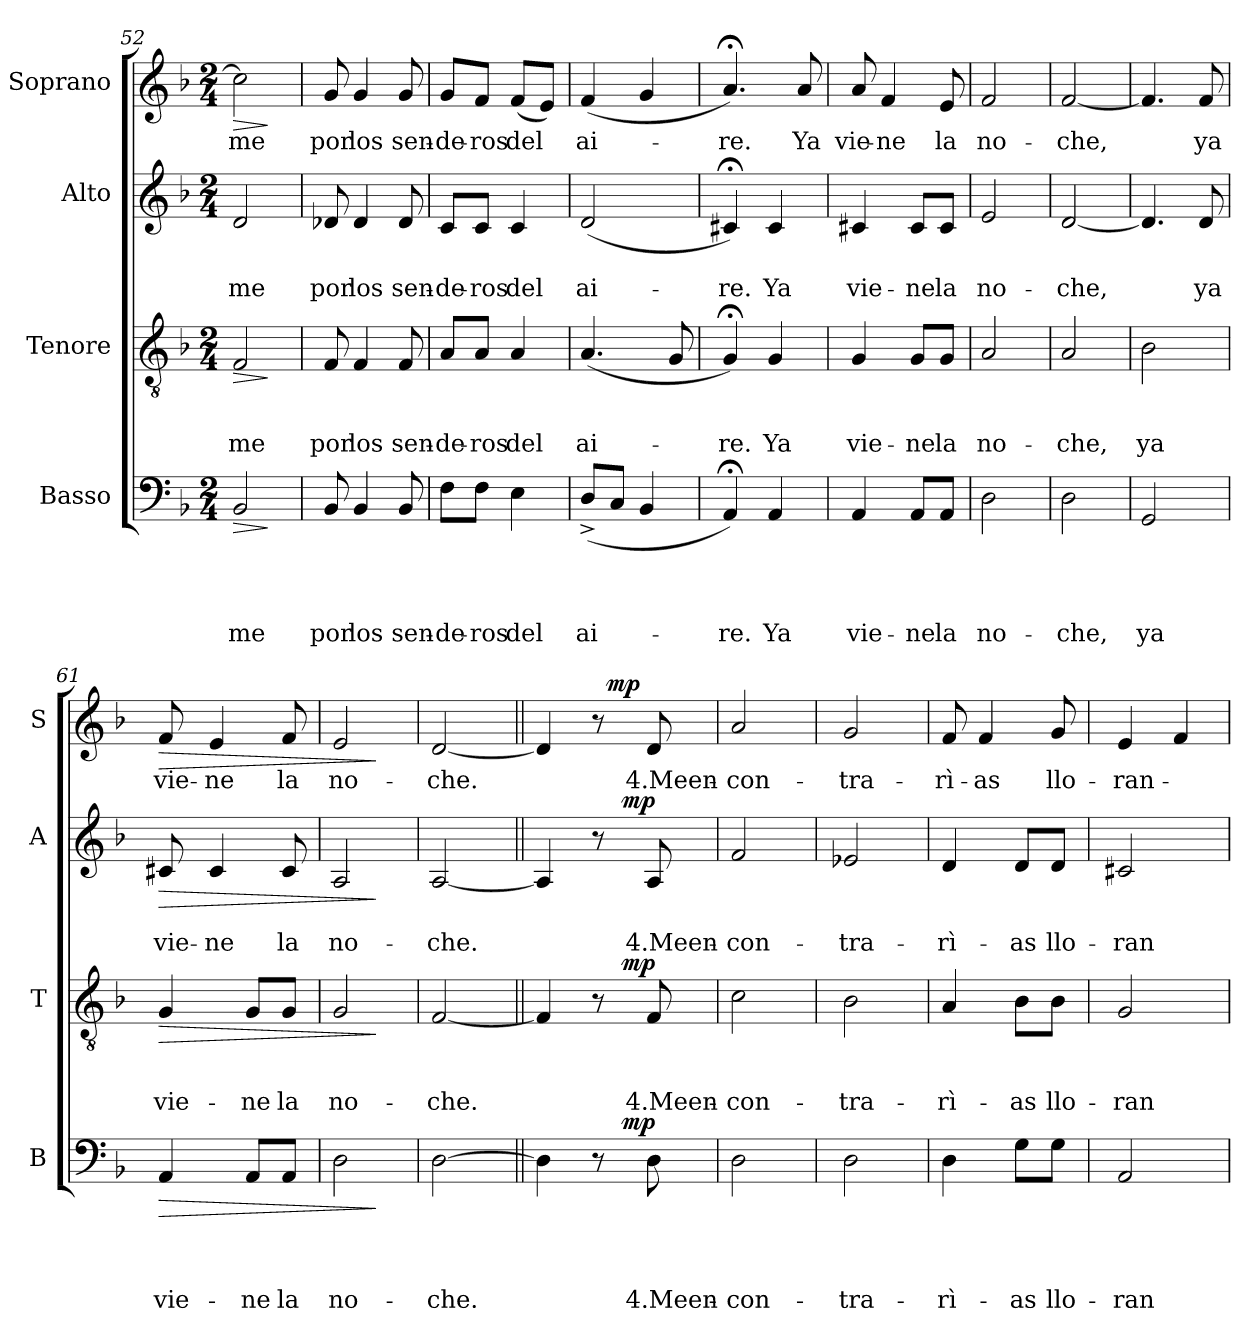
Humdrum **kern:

**kern	**text	**text	**text	**text	**dynam	**kern	**text	**text	**text	**dynam	**kern	**text	**text	**dynam	**kern	**text	**dynam
*part4	*part4	*part4	*part4	*part4	*part4	*part3	*part3	*part3	*part3	*part3	*part2	*part2	*part2	*part2	*part1	*part1	*part1
*staff4	*staff4	*staff4	*staff4	*staff4	*staff4	*staff3	*staff3	*staff3	*staff3	*staff3	*staff2	*staff2	*staff2	*staff2	*staff1	*staff1	*staff1
*I"Basso	*	*	*	*	*	*I"Tenore	*	*	*	*	*I"Alto	*	*	*	*I"Soprano	*	*
*I'B	*	*	*	*	*	*I'T	*	*	*	*	*I'A	*	*	*	*I'S	*	*
*clefF4	*	*	*	*	*	*clefGv2	*	*	*	*	*clefG2	*	*	*	*clefG2	*	*
*k[b-]	*	*	*	*	*	*k[b-]	*	*	*	*	*k[b-]	*	*	*	*k[b-]	*	*
*F:	*	*	*	*	*	*F:	*	*	*	*	*F:	*	*	*	*F:	*	*
*M2/4	*	*	*	*	*	*M2/4	*	*	*	*	*M2/4	*	*	*	*M2/4	*	*
=52	=52	=52	=52	=52	=52	=52	=52	=52	=52	=52	=52	=52	=52	=52	=52	=52	=52
!	!	!	!	!LO:LY:b	!LO:HP:b	!	!	!	!LO:LY:b	!LO:HP:b	!	!	!LO:LY:b	!	!	!LO:LY:b	!LO:HP:b
2BB-/	.	.	.	-me	>	2F/	.	.	-me	>	2d/	.	-me	.	2cc\]	-me	>
.	.	.	.	.	]	.	.	.	.	]	.	.	.	.	.	.	]
!!LO:LB:g=z
=53	=53	=53	=53	=53	=53	=53	=53	=53	=53	=53	=53	=53	=53	=53	=53	=53	=53
!	!	!	!	!LO:LY:b	!	!	!	!	!LO:LY:b	!	!	!	!LO:LY:b	!	!	!LO:LY:b	!
8BB-/	.	.	.	por	.	8F/	.	.	por	.	8d-X/	.	por	.	8g/	por	.
!	!	!	!	!LO:LY:b	!	!	!	!	!LO:LY:b	!	!	!	!LO:LY:b	!	!	!LO:LY:b	!
4BB-/	.	.	.	los	.	4F/	.	.	los	.	4d-/	.	los	.	4g/	los	.
!	!	!	!	!LO:LY:b	!	!	!	!	!LO:LY:b	!	!	!	!LO:LY:b	!	!	!LO:LY:b	!
8BB-/	.	.	.	sen-	.	8F/	.	.	sen-	.	8d-/	.	sen-	.	8g/	sen-	.
=54	=54	=54	=54	=54	=54	=54	=54	=54	=54	=54	=54	=54	=54	=54	=54	=54	=54
!	!	!	!	!LO:LY:b	!	!	!	!	!LO:LY:b	!	!	!	!LO:LY:b	!	!	!LO:LY:b	!
8F\L	.	.	.	-de-	.	8A/L	.	.	-de-	.	8c/L	.	-de-	.	8g/L	-de-	.
!	!	!	!	!LO:LY:b:rj	!	!	!	!	!LO:LY:b:rj	!	!	!	!LO:LY:b:rj	!	!	!LO:LY:b:rj	!
8F\J	.	.	.	-ros	.	8A/J	.	.	-ros	.	8c/J	.	-ros	.	8f/J	-ros	.
!	!	!	!	!LO:LY:b	!	!	!	!	!LO:LY:b	!	!	!	!LO:LY:b	!	!	!LO:LY:b	!
4E\	.	.	.	del	.	4A/	.	.	del	.	4c/	.	del	.	(<8f/L	del	.
.	.	.	.	.	.	.	.	.	.	.	.	.	.	.	8e/J)	.	.
=55	=55	=55	=55	=55	=55	=55	=55	=55	=55	=55	=55	=55	=55	=55	=55	=55	=55
!	!	!	!	!LO:LY:b	!	!	!	!	!LO:LY:b	!	!	!	!LO:LY:b	!	!	!LO:LY:b	!
(<8D^</L	.	.	.	ai-	.	(<4.A/	.	.	ai-	.	(<2d/	.	ai-	.	(<4f/	ai-	.
8C/J	.	.	.	.	.	.	.	.	.	.	.	.	.	.	.	.	.
4BB-/	.	.	.	.	.	.	.	.	.	.	.	.	.	.	4g/	.	.
.	.	.	.	.	.	8G/	.	.	.	.	.	.	.	.	.	.	.
=56	=56	=56	=56	=56	=56	=56	=56	=56	=56	=56	=56	=56	=56	=56	=56	=56	=56
!	!	!	!	!LO:LY:b	!	!	!	!	!LO:LY:b	!	!	!	!LO:LY:b	!	!	!LO:LY:b	!
4AA;/)	.	.	.	-re.	.	4G;/)	.	.	-re.	.	4c#X;/)	.	-re.	.	4.a;/)	-re.	.
!	!	!	!	!LO:LY:b	!	!	!	!	!LO:LY:b	!	!	!	!LO:LY:b	!	!	!	!
4AA/	.	.	.	Ya	.	4G/	.	.	Ya	.	4c#/	.	Ya	.	.	.	.
!	!	!	!	!	!	!	!	!	!	!	!	!	!	!	!	!LO:LY:b	!
.	.	.	.	.	.	.	.	.	.	.	.	.	.	.	8a/	Ya	.
=57	=57	=57	=57	=57	=57	=57	=57	=57	=57	=57	=57	=57	=57	=57	=57	=57	=57
!	!	!	!	!LO:LY:b	!	!	!	!	!LO:LY:b	!	!	!	!LO:LY:b	!	!	!LO:LY:b	!
4AA/	.	.	.	vie-	.	4G/	.	.	vie-	.	4c#X/	.	vie-	.	8a/	vie-	.
!	!	!	!	!	!	!	!	!	!	!	!	!	!	!	!	!LO:LY:b:rj	!
.	.	.	.	.	.	.	.	.	.	.	.	.	.	.	4f/	-ne	.
!	!	!	!	!LO:LY:b	!	!	!	!	!LO:LY:b	!	!	!	!LO:LY:b	!	!	!	!
8AA/L	.	.	.	-ne	.	8G/L	.	.	-ne	.	8c#/L	.	-ne	.	.	.	.
!	!	!	!	!LO:LY:b	!	!	!	!	!LO:LY:b	!	!	!	!LO:LY:b	!	!	!LO:LY:b	!
8AA/J	.	.	.	la	.	8G/J	.	.	la	.	8c#/J	.	la	.	8e/	la	.
=58	=58	=58	=58	=58	=58	=58	=58	=58	=58	=58	=58	=58	=58	=58	=58	=58	=58
!	!	!	!	!LO:LY:b	!	!	!	!	!LO:LY:b	!	!	!	!LO:LY:b	!	!	!LO:LY:b	!
2D\	.	.	.	no-	.	2A/	.	.	no-	.	2e/	.	no-	.	2f/	no-	.
=59	=59	=59	=59	=59	=59	=59	=59	=59	=59	=59	=59	=59	=59	=59	=59	=59	=59
!	!	!	!	!LO:LY:b	!	!	!	!	!LO:LY:b	!	!	!	!LO:LY:b	!	!	!LO:LY:b	!
2D\	.	.	.	-che,	.	2A/	.	.	-che,	.	[<2d/	.	-che,	.	[<2f/	-che,	.
=60	=60	=60	=60	=60	=60	=60	=60	=60	=60	=60	=60	=60	=60	=60	=60	=60	=60
!	!	!	!	!LO:LY:b	!	!	!	!	!LO:LY:b	!	!	!	!	!	!	!	!
2GG/	.	.	.	ya	.	2B-\	.	.	ya	.	4.d/]	.	.	.	4.f/]	.	.
!	!	!	!	!	!	!	!	!	!	!	!	!	!LO:LY:b	!	!	!LO:LY:b	!
.	.	.	.	.	.	.	.	.	.	.	8d/	.	ya	.	8f/	ya	.
=61	=61	=61	=61	=61	=61	=61	=61	=61	=61	=61	=61	=61	=61	=61	=61	=61	=61
!	!	!	!	!LO:LY:b	!LO:HP:b	!	!	!	!LO:LY:b	!LO:HP:b	!	!	!LO:LY:b	!LO:HP:b	!	!LO:LY:b	!LO:HP:b
4AA/	.	.	.	vie-	>	4G/	.	.	vie-	>	8c#X/	.	vie-	>	8f/	vie-	>
!	!	!	!	!	!	!	!	!	!	!	!	!	!LO:LY:b:rj	!	!	!LO:LY:b:rj	!
.	.	.	.	.	.	.	.	.	.	.	4c#/	.	-ne	.	4e/	-ne	.
!	!	!	!	!LO:LY:b	!	!	!	!	!LO:LY:b	!	!	!	!	!	!	!	!
8AA/L	.	.	.	-ne	.	8G/L	.	.	-ne	.	.	.	.	.	.	.	.
!	!	!	!	!LO:LY:b	!	!	!	!	!LO:LY:b	!	!	!	!LO:LY:b	!	!	!LO:LY:b	!
8AA/J	.	.	.	la	.	8G/J	.	.	la	.	8c#/	.	la	.	8f/	la	.
=62	=62	=62	=62	=62	=62	=62	=62	=62	=62	=62	=62	=62	=62	=62	=62	=62	=62
!	!	!	!	!LO:LY:b	!	!	!	!	!LO:LY:b	!	!	!	!LO:LY:b	!	!	!LO:LY:b	!
2D\	.	.	.	no-	.	2G/	.	.	no-	.	2A/	.	no-	.	2e/	no-	.
.	.	.	.	.	]	.	.	.	.	]	.	.	.	]	.	.	]
!!LO:PB:g=z
=63	=63	=63	=63	=63	=63	=63	=63	=63	=63	=63	=63	=63	=63	=63	=63	=63	=63
!	!	!	!	!LO:LY:b	!	!	!	!	!LO:LY:b	!	!	!	!LO:LY:b	!	!	!LO:LY:b	!
[>2D\	.	.	.	-che.	.	[<2F/	.	.	-che.	.	[<2A/	.	-che.	.	[<2d/	-che.	.
=64||	=64||	=64||	=64||	=64||	=64||	=64||	=64||	=64||	=64||	=64||	=64||	=64||	=64||	=64||	=64||	=64||	=64||
*^	*	*	*	*	*	*^	*	*	*	*	*^	*	*	*	*^	*	*
4D\]	4ryy	.	.	.	.	.	4F/]	4ryy	.	.	.	.	4A/]	4ryy	.	.	.	4d/]	4ryy	.	.
8r	16ryy	.	.	.	.	.	8r	16ryy	.	.	.	.	8r	16ryy	.	.	.	8r	32ryy	.	.
!	!	!	!	!	!	!	!	!	!	!	!	!	!	!	!	!	!	!	!	!	!LO:DY:b
.	.	.	.	.	.	.	.	.	.	.	.	.	.	.	.	.	.	.	8..ryy	.	mp
!	!	!	!	!	!	!LO:DY:b	!	!	!	!	!	!LO:DY:a	!	!	!	!	!LO:DY:b	!	!	!	!
.	8.ryy	.	.	.	.	mp	.	8.ryy	.	.	.	mp	.	8.ryy	.	.	mp	.	.	.	.
!	!	!	!	!	!LO:LY:b	!	!	!	!	!	!LO:LY:b	!	!	!	!	!LO:LY:b	!	!	!	!LO:LY:b	!
8D\	.	.	.	.	4.Meen-	.	8F/	.	.	.	4.Meen-	.	8A/	.	.	4.Meen-	.	8d/	.	4.Meen-	.
=65	=65	=65	=65	=65	=65	=65	=65	=65	=65	=65	=65	=65	=65	=65	=65	=65	=65	=65	=65	=65	=65
!	!	!	!	!	!LO:LY:b	!	!	!	!	!	!LO:LY:b	!	!	!	!	!LO:LY:b	!	!	!	!LO:LY:b	!
*v	*v	*	*	*	*	*	*	*	*	*	*	*	*v	*v	*	*	*	*v	*v	*	*
*	*	*	*	*	*	*v	*v	*	*	*	*	*	*	*	*	*	*	*
2D\	.	.	.	-con-	.	2c\	.	.	-con-	.	2f/	.	-con-	.	2a/	-con-	.
=66	=66	=66	=66	=66	=66	=66	=66	=66	=66	=66	=66	=66	=66	=66	=66	=66	=66
!	!	!	!	!LO:LY:b	!	!	!	!	!LO:LY:b	!	!	!	!LO:LY:b	!	!	!LO:LY:b	!
2D\	.	.	.	-tra-	.	2B-\	.	.	-tra-	.	2e-X/	.	-tra-	.	2g/	-tra-	.
=67	=67	=67	=67	=67	=67	=67	=67	=67	=67	=67	=67	=67	=67	=67	=67	=67	=67
!	!	!	!	!LO:LY:b	!	!	!	!	!LO:LY:b	!	!	!	!LO:LY:b	!	!	!LO:LY:b	!
4D\	.	.	.	-rì-	.	4A/	.	.	-rì-	.	4d/	.	-rì-	.	8f/	-rì-	.
!	!	!	!	!	!	!	!	!	!	!	!	!	!	!	!	!LO:LY:b	!
.	.	.	.	.	.	.	.	.	.	.	.	.	.	.	4f/	-as	.
!	!	!	!	!LO:LY:b	!	!	!	!	!LO:LY:b	!	!	!	!LO:LY:b	!	!	!	!
8G\L	.	.	.	-as	.	8B-\L	.	.	-as	.	8d/L	.	-as	.	.	.	.
!	!	!	!	!LO:LY:b	!	!	!	!	!LO:LY:b	!	!	!	!LO:LY:b	!	!	!LO:LY:b	!
8G\J	.	.	.	llo-	.	8B-\J	.	.	llo-	.	8d/J	.	llo-	.	8g/	llo-	.
=68	=68	=68	=68	=68	=68	=68	=68	=68	=68	=68	=68	=68	=68	=68	=68	=68	=68
!	!	!	!	!LO:LY:b	!	!	!	!	!LO:LY:b	!	!	!	!LO:LY:b	!	!	!LO:LY:b	!
2AA/	.	.	.	-ran-	.	2G/	.	.	-ran-	.	2c#X/	.	-ran-	.	4e/	-ran-	.
.	.	.	.	.	.	.	.	.	.	.	.	.	.	.	4f/	.	.
=	=	=	=	=	=	=	=	=	=	=	=	=	=	=	=	=	=
*-	*-	*-	*-	*-	*-	*-	*-	*-	*-	*-	*-	*-	*-	*-	*-	*-	*-
